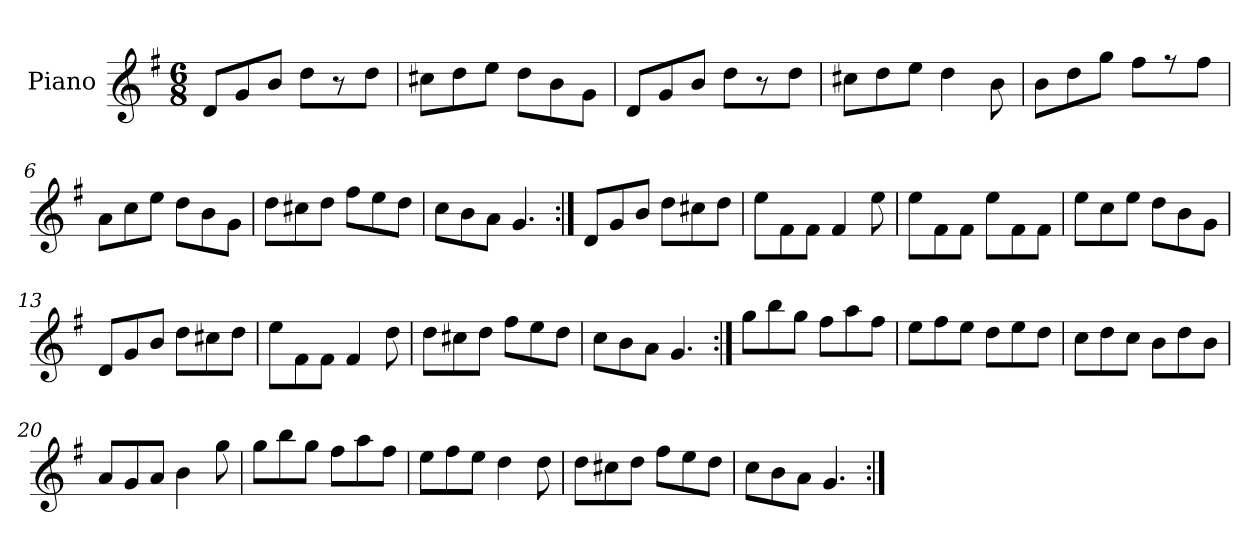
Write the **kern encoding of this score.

**kern
*part1
*staff1
*I"Piano
*I'Pno
*clefG2
*k[f#]
*G:
*M6/8
=1
8d/L
8g/
8b/J
8dd\L
8r
8dd\J
=2
8cc#X\L
8dd\
8ee\J
8dd\L
8b\
8g\J
=3
8d/L
8g/
8b/J
8dd\L
8r
8dd\J
=4
8cc#X\L
8dd\
8ee\J
4dd\
8b\
=5
8b\L
8dd\
8gg\J
8ff#\L
8r
8ff#\J
=6
8a\L
8cc\
8ee\J
8dd\L
8b\
8g\J
=7
8dd\L
8cc#X\
8dd\J
8ff#\L
8ee\
8dd\J
=8
8cc\L
8b\
8a\J
4.g/
=9:|!
8d/L
8g/
8b/J
8dd\L
8cc#X\
8dd\J
=10
8ee\L
8f#\
8f#\J
4f#/
8ee\
=11
8ee\L
8f#\
8f#\J
8ee\L
8f#\
8f#\J
=12
8ee\L
8cc\
8ee\J
8dd\L
8b\
8g\J
=13
8d/L
8g/
8b/J
8dd\L
8cc#X\
8dd\J
=14
8ee\L
8f#\
8f#\J
4f#/
8dd\
=15
8dd\L
8cc#X\
8dd\J
8ff#\L
8ee\
8dd\J
=16
8cc\L
8b\
8a\J
4.g/
=17:|!
8gg\L
8bb\
8gg\J
8ff#\L
8aa\
8ff#\J
=18
8ee\L
8ff#\
8ee\J
8dd\L
8ee\
8dd\J
=19
8cc\L
8dd\
8cc\J
8b\L
8dd\
8b\J
=20
8a/L
8g/
8a/J
4b\
8gg\
=21
8gg\L
8bb\
8gg\J
8ff#\L
8aa\
8ff#\J
=22
8ee\L
8ff#\
8ee\J
4dd\
8dd\
=23
8dd\L
8cc#X\
8dd\J
8ff#\L
8ee\
8dd\J
=24
8cc\L
8b\
8a\J
4.g/
=:|!
*-
